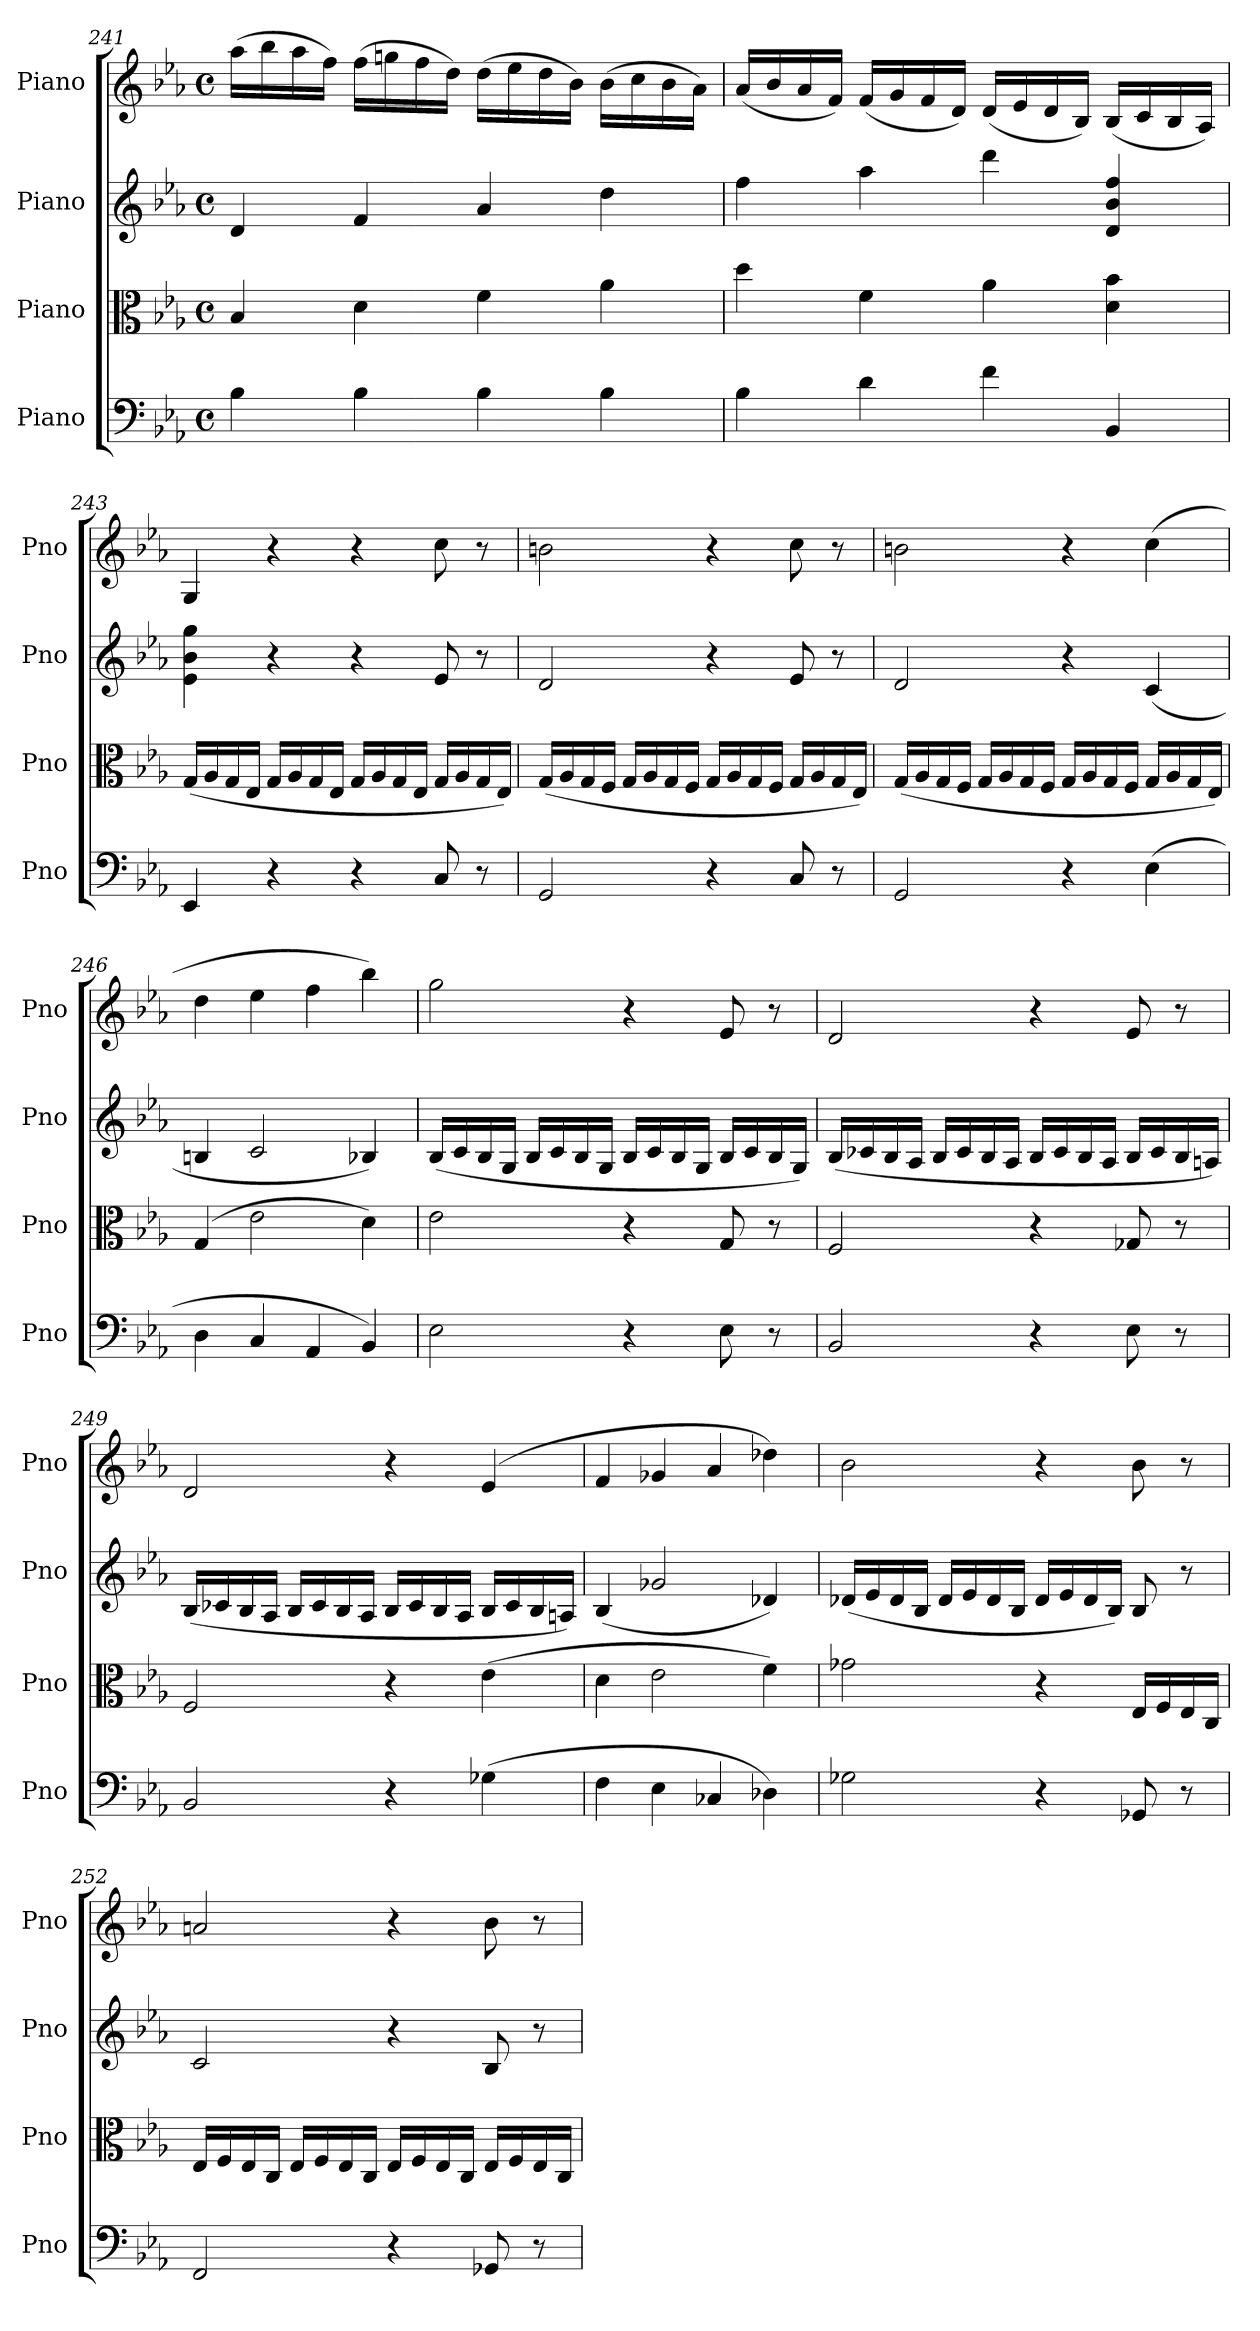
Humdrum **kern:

**kern	**kern	**kern	**kern
*part4	*part3	*part2	*part1
*staff4	*staff3	*staff2	*staff1
*I"Piano	*I"Piano	*I"Piano	*I"Piano
*I'Pno	*I'Pno	*I'Pno	*I'Pno
!!LO:LB:g=z
*clefF4	*clefC3	*clefG2	*clefG2
*k[b-e-a-]	*k[b-e-a-]	*k[b-e-a-]	*k[b-e-a-]
*M4/4	*M4/4	*M4/4	*M4/4
*met(c)	*met(c)	*met(c)	*met(c)
=241	=241	=241	=241
4B-\	4B-/	4d/	(16aa-\LL
.	.	.	16bb-\
.	.	.	16aa-\
.	.	.	16ff\JJ)
4B-\	4d\	4f/	(16ff\LL
.	.	.	16ggn\
.	.	.	16ff\
.	.	.	16dd\JJ)
4B-\	4f\	4a-/	(16dd\LL
.	.	.	16ee-\
.	.	.	16dd\
.	.	.	16b-\JJ)
4B-\	4a-\	4dd\	(16b-\LL
.	.	.	16cc\
.	.	.	16b-\
.	.	.	16a-\JJ)
=242	=242	=242	=242
4B-\	4dd\	4ff\	(16a-/LL
.	.	.	16b-/
.	.	.	16a-/
.	.	.	16f/JJ)
4d\	4f\	4aa-\	(16f/LL
.	.	.	16g/
.	.	.	16f/
.	.	.	16d/JJ)
4f\	4a-\	4ddd\	(16d/LL
.	.	.	16e-/
.	.	.	16d/
.	.	.	16B-/JJ)
4BB-/	4d\ 4b-\	4d/ 4b-/ 4ff/	(16B-/LL
.	.	.	16c/
.	.	.	16B-/
.	.	.	16A-/JJ)
=243	=243	=243	=243
4EE-/	(16G/LL	4e-\ 4b-\ 4gg\	4G/
.	16A-/	.	.
.	16G/	.	.
.	16E-/JJ	.	.
4r	16G/LL	4r	4r
.	16A-/	.	.
.	16G/	.	.
.	16E-/JJ	.	.
4r	16G/LL	4r	4r
.	16A-/	.	.
.	16G/	.	.
.	16E-/JJ	.	.
8C/	16G/LL	8e-/	8cc\
.	16A-/	.	.
8r	16G/	8r	8r
.	16E-/JJ)	.	.
=244	=244	=244	=244
2GG/	(16G/LL	2d/	2bn\
.	16A-/	.	.
.	16G/	.	.
.	16F/JJ	.	.
.	16G/LL	.	.
.	16A-/	.	.
.	16G/	.	.
.	16F/JJ	.	.
4r	16G/LL	4r	4r
.	16A-/	.	.
.	16G/	.	.
.	16F/JJ	.	.
8C/	16G/LL	8e-/	8cc\
.	16A-/	.	.
8r	16G/	8r	8r
.	16E-/JJ)	.	.
=245	=245	=245	=245
2GG/	(16G/LL	2d/	2bn\
.	16A-/	.	.
.	16G/	.	.
.	16F/JJ	.	.
.	16G/LL	.	.
.	16A-/	.	.
.	16G/	.	.
.	16F/JJ	.	.
4r	16G/LL	4r	4r
.	16A-/	.	.
.	16G/	.	.
.	16F/JJ	.	.
(4E-\	16G/LL	(4c/	(4cc\
.	16A-/	.	.
.	16G/	.	.
.	16E-/JJ)	.	.
!!LO:LB:g=z
=246	=246	=246	=246
4D\	(4G/	4Bn/	4dd\
4C/	2e-\	2c/	4ee-\
4AA-/	.	.	4ff\
4BB-/)	4d\)	4B-X/)	4bb-\)
=247	=247	=247	=247
2E-\	2e-\	(16B-/LL	2gg\
.	.	16c/	.
.	.	16B-/	.
.	.	16G/JJ	.
.	.	16B-/LL	.
.	.	16c/	.
.	.	16B-/	.
.	.	16G/JJ	.
4r	4r	16B-/LL	4r
.	.	16c/	.
.	.	16B-/	.
.	.	16G/JJ	.
8E-\	8G/	16B-/LL	8e-/
.	.	16c/	.
8r	8r	16B-/	8r
.	.	16G/JJ)	.
=248	=248	=248	=248
2BB-/	2F/	(16B-/LL	2d/
.	.	16c-X/	.
.	.	16B-/	.
.	.	16A-/JJ	.
.	.	16B-/LL	.
.	.	16c-/	.
.	.	16B-/	.
.	.	16A-/JJ	.
4r	4r	16B-/LL	4r
.	.	16c-/	.
.	.	16B-/	.
.	.	16A-/JJ	.
8E-\	8G-X/	16B-/LL	8e-/
.	.	16c-/	.
8r	8r	16B-/	8r
.	.	16An/JJ)	.
=249	=249	=249	=249
2BB-/	2F/	(16B-/LL	2d/
.	.	16c-X/	.
.	.	16B-/	.
.	.	16A-/JJ	.
.	.	16B-/LL	.
.	.	16c-/	.
.	.	16B-/	.
.	.	16A-/JJ	.
4r	4r	16B-/LL	4r
.	.	16c-/	.
.	.	16B-/	.
.	.	16A-/JJ	.
(4G-X\	(4e-\	16B-/LL	(>4e-/
.	.	16c-/	.
.	.	16B-/	.
.	.	16An/JJ)	.
=250	=250	=250	=250
4F\	4d\	(4B-/	4f/
4E-\	2e-\	2g-X/	4g-X/
4C-X/	.	.	4a-/
4D-X\)	4f\)	4d-X/)	4dd-X\)
=251	=251	=251	=251
2G-X\	2g-X\	(16d-X/LL	2b-\
.	.	16e-/	.
.	.	16d-/	.
.	.	16B-/JJ	.
.	.	16d-/LL	.
.	.	16e-/	.
.	.	16d-/	.
.	.	16B-/JJ	.
4r	4r	16d-/LL	4r
.	.	16e-/	.
.	.	16d-/	.
.	.	16B-/JJ)	.
8GG-X/	16E-/LL	8B-/	8b-\
.	16F/	.	.
8r	16E-/	8r	8r
.	16C/JJ	.	.
!!LO:PB:g=z
=252	=252	=252	=252
2FF/	16E-/LL	2c/	2an/
.	16F/	.	.
.	16E-/	.	.
.	16C/JJ	.	.
.	16E-/LL	.	.
.	16F/	.	.
.	16E-/	.	.
.	16C/JJ	.	.
4r	16E-/LL	4r	4r
.	16F/	.	.
.	16E-/	.	.
.	16C/JJ	.	.
8GG-X/	16E-/LL	8B-/	8b-\
.	16F/	.	.
8r	16E-/	8r	8r
.	16C/JJ	.	.
=	=	=	=
*-	*-	*-	*-
